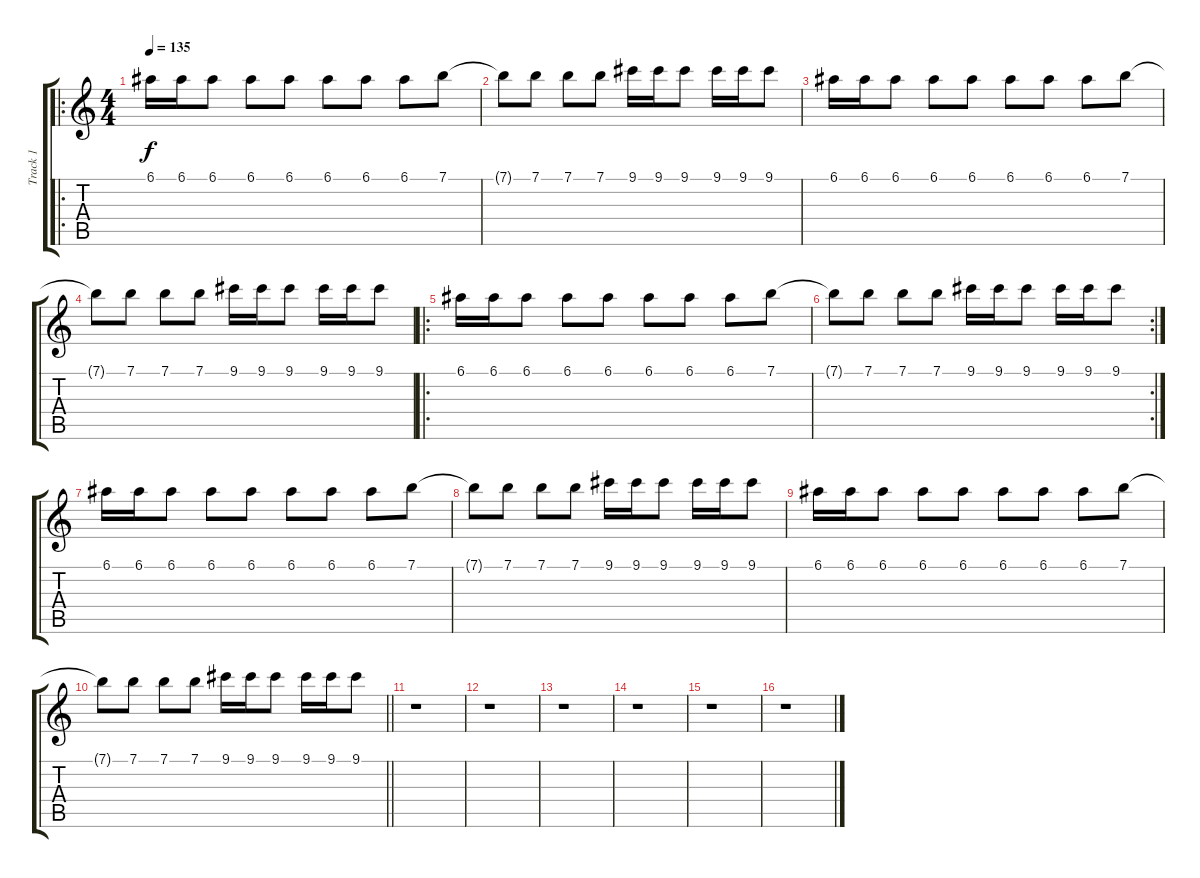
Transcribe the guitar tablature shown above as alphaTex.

\track ("Track 1" "Track 1") {instrument overdrivenguitar}
\staff {score tabs}
\tuning (E4 B3 G3 D3 A2 E2) {hide}
\ro
\ts (4 4)
\tempo 135
\clef g2
\ks c
6.1.16{dy f instrument overdrivenguitar} 6.1.16 6.1.8 6.1.8 6.1.8 6.1.8 6.1.8 6.1.8 7.1.8 |
7.1{t}.8 7.1.8 7.1.8 7.1.8 9.1.16 9.1.16 9.1.8 9.1.16 9.1.16 9.1.8 |
6.1.16 6.1.16 6.1.8 6.1.8 6.1.8 6.1.8 6.1.8 6.1.8 7.1.8 |
7.1{t}.8 7.1.8 7.1.8 7.1.8 9.1.16 9.1.16 9.1.8 9.1.16 9.1.16 9.1.8 |
\ro
6.1.16 6.1.16 6.1.8 6.1.8 6.1.8 6.1.8 6.1.8 6.1.8 7.1.8 |
\rc 2
7.1{t}.8 7.1.8 7.1.8 7.1.8 9.1.16 9.1.16 9.1.8 9.1.16 9.1.16 9.1.8 |
6.1.16 6.1.16 6.1.8 6.1.8 6.1.8 6.1.8 6.1.8 6.1.8 7.1.8 |
7.1{t}.8 7.1.8 7.1.8 7.1.8 9.1.16 9.1.16 9.1.8 9.1.16 9.1.16 9.1.8 |
6.1.16 6.1.16 6.1.8 6.1.8 6.1.8 6.1.8 6.1.8 6.1.8 7.1.8 |
\barLineRight lightlight
7.1{t}.8 7.1.8 7.1.8 7.1.8 9.1.16 9.1.16 9.1.8 9.1.16 9.1.16 9.1.8 |
r.1 |
r.1 |
r.1 |
r.1 |
r.1 |
r.1
